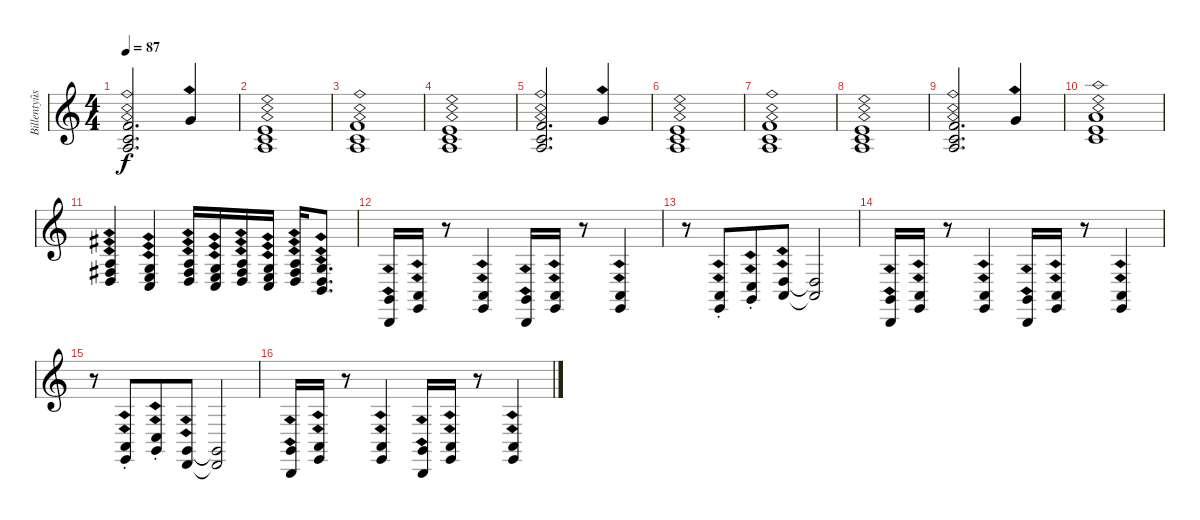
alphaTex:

\track ("Billentyûs 1 (Jon Lord)" "Billentyûs") {instrument percussiveorgan}
\staff {score}
\tuning (E4 B3 G3 D3 A2 E2 B1) {hide}
\ts (4 4)
\tempo 87
\clef g2
\ks c
(1.1{ph 12} 1.2{ph 12} 2.3{ph 12}).2{d dy f} 3.1{ph 12}.4 |
(0.1{ph 12} 1.2{ph 12} 2.3{ph 12}).1 |
(1.1{ph 12} 1.2{ph 12} 2.3{ph 12}).1 |
(0.1{ph 12} 1.2{ph 12} 2.3{ph 12}).1 |
(1.1{ph 12} 1.2{ph 12} 2.3{ph 12}).2{d} 3.1{ph 12}.4 |
(0.1{ph 12} 1.2{ph 12} 2.3{ph 12}).1 |
(1.1{ph 12} 1.2{ph 12} 2.3{ph 12}).1 |
(0.1{ph 12} 1.2{ph 12} 2.3{ph 12}).1 |
(1.1{ph 12} 1.2{ph 12} 2.3{ph 12}).2{d} 3.1{ph 12}.4 |
(5.1{ph 12} 5.2{ph 12} 5.3{ph 12}).1 |
(2.3{ph 12} 4.4{ph 12} 5.5{ph 12}).4 (0.3{ph 12} 2.4{ph 12} 3.5{ph 12}).4 (2.3{ph 12} 4.4{ph 12} 5.5{ph 12}).16 (0.3{ph 12} 2.4{ph 12} 3.5{ph 12}).16 (2.3{ph 12} 4.4{ph 12} 5.5{ph 12}).16 (0.3{ph 12} 2.4{ph 12} 3.5{ph 12}).16 (2.3{ph 12} 4.4{ph 12} 5.5{ph 12}).16 (0.3{ph 12} 0.4{ph 12} 2.5{ph 12}).8{d} |
(3.6{ph 12} 0.7{ph 12}).16 (0.5{ph 12} 0.6{ph 12}).16 r.8 (0.5{ph 12} 0.6{ph 12}).4 (3.6{ph 12} 0.7{ph 12}).16 (0.5{ph 12} 0.6{ph 12}).16 r.8 (0.5{ph 12} 0.6{ph 12}).4 |
r.8 (0.5{ph 12 st} 0.6{ph 12 st}).8{beam merge} (3.5{ph 12 st} 3.6{ph 12 st}).8 (0.4{ph 12} 0.5{ph 12}).8 (0.4{t} 0.5{t}).2 |
(3.6{ph 12} 0.7{ph 12}).16 (0.5{ph 12} 0.6{ph 12}).16 r.8 (0.5{ph 12} 0.6{ph 12}).4 (3.6{ph 12} 0.7{ph 12}).16 (0.5{ph 12} 0.6{ph 12}).16 r.8 (0.5{ph 12} 0.6{ph 12}).4 |
r.8 (0.5{ph 12 st} 0.6{ph 12 st}).8{beam merge} (3.5{ph 12 st} 3.6{ph 12 st}).8 (3.6{ph 12} 3.7{ph 12}).8 (3.6{t} 3.7{t}).2 |
(3.6{ph 12} 0.7{ph 12}).16 (0.5{ph 12} 0.6{ph 12}).16 r.8 (0.5{ph 12} 0.6{ph 12}).4 (3.6{ph 12} 0.7{ph 12}).16 (0.5{ph 12} 0.6{ph 12}).16 r.8 (0.5{ph 12} 0.6{ph 12}).4
